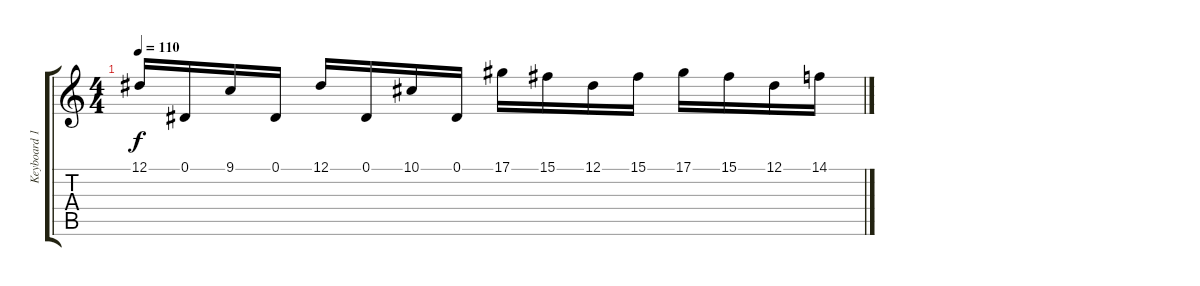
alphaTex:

\track ("Keyboard 1" "Keyboard 1") {instrument electricpiano2}
\staff {score tabs}
\tuning (Eb4 Bb3 Gb3 Db3 Ab2 Eb2) {hide}
\ts (4 4)
\tempo 110
\clef g2
\ks c
12.1{t}.16{dy f} 0.1.16 9.1.16 0.1.16 12.1.16 0.1.16 10.1.16 0.1.16 17.1.16 15.1.16 12.1.16 15.1.16 17.1.16 15.1.16 12.1.16 14.1.16
